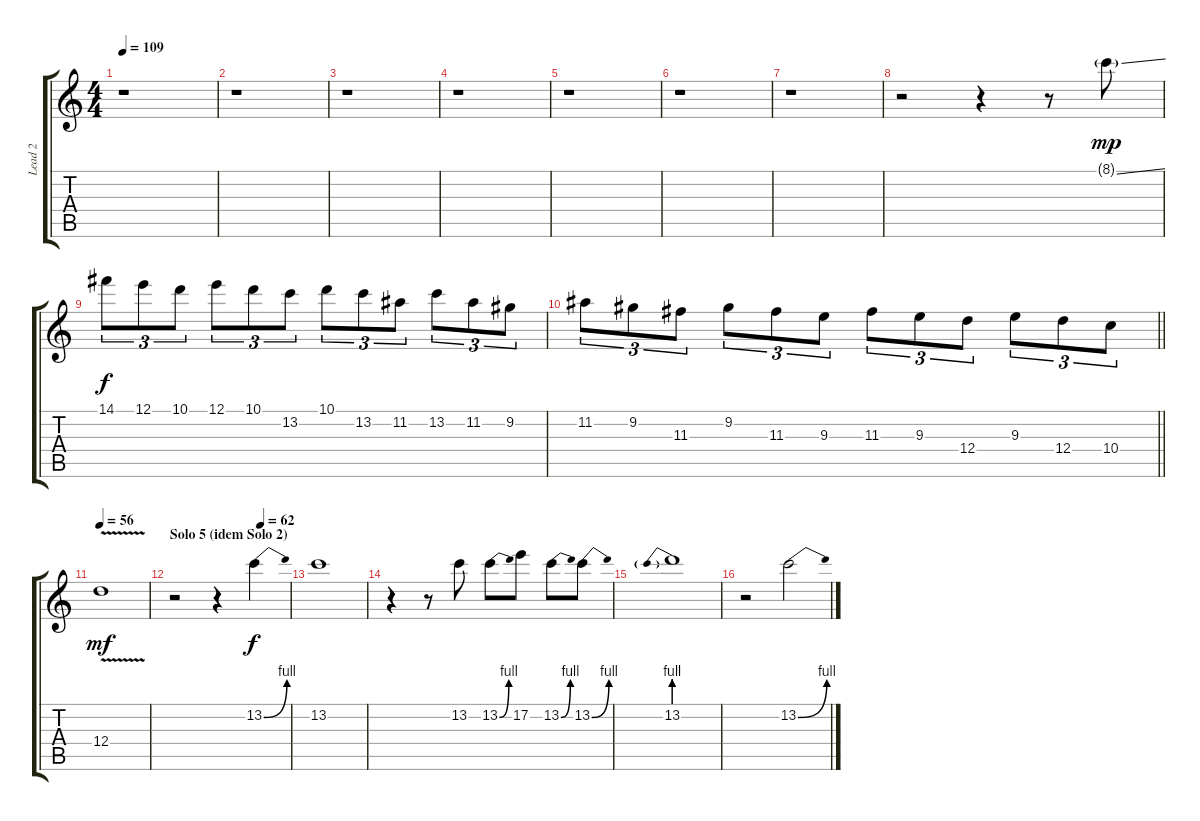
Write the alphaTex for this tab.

\track ("Lead 2" "Lead 2") {instrument distortionguitar}
\staff {score tabs}
\tuning (E4 B3 G3 D3 A2 D2) {hide}
\ts (4 4)
\tempo 109
\clef g2
\ks c
r.1{dy mp} |
r.1 |
r.1 |
r.1 |
r.1 |
r.1 |
r.1 |
r.2 r.4 r.8 8.1{ss g}.8 |
14.1.8{tu (3 2) dy f} 12.1.8{tu (3 2)} 10.1.8{tu (3 2)} 12.1.8{tu (3 2)} 10.1.8{tu (3 2)} 13.2.8{tu (3 2)} 10.1.8{tu (3 2)} 13.2.8{tu (3 2)} 11.2.8{tu (3 2)} 13.2.8{tu (3 2)} 11.2.8{tu (3 2)} 9.2.8{tu (3 2)} |
\barLineRight lightlight
11.2.8{tu (3 2)} 9.2.8{tu (3 2)} 11.3.8{tu (3 2)} 9.2.8{tu (3 2)} 11.3.8{tu (3 2)} 9.3.8{tu (3 2)} 11.3.8{tu (3 2)} 9.3.8{tu (3 2)} 12.4.8{tu (3 2)} 9.3.8{tu (3 2)} 12.4.8{tu (3 2)} 10.4.8{tu (3 2)} |
\tempo 56
12.4{v}.1{dy mf} |
\section ("" "Solo 5 (idem Solo 2)")
\tempo (62 0.75)
r.2 r.4 13.2{be (bend 0 0 60 4)}.4{dy f} |
13.2.1 |
r.4 r.8 13.2.8 13.2{be (bend 0 0 60 4)}.8 17.2.8 13.2{be (bend 0 0 60 4)}.8 13.2{be (bend 0 0 60 4)}.8 |
13.2{be (prebend 0 4 60 4)}.1 |
r.2 13.2{be (bend 0 0 60 4)}.2
